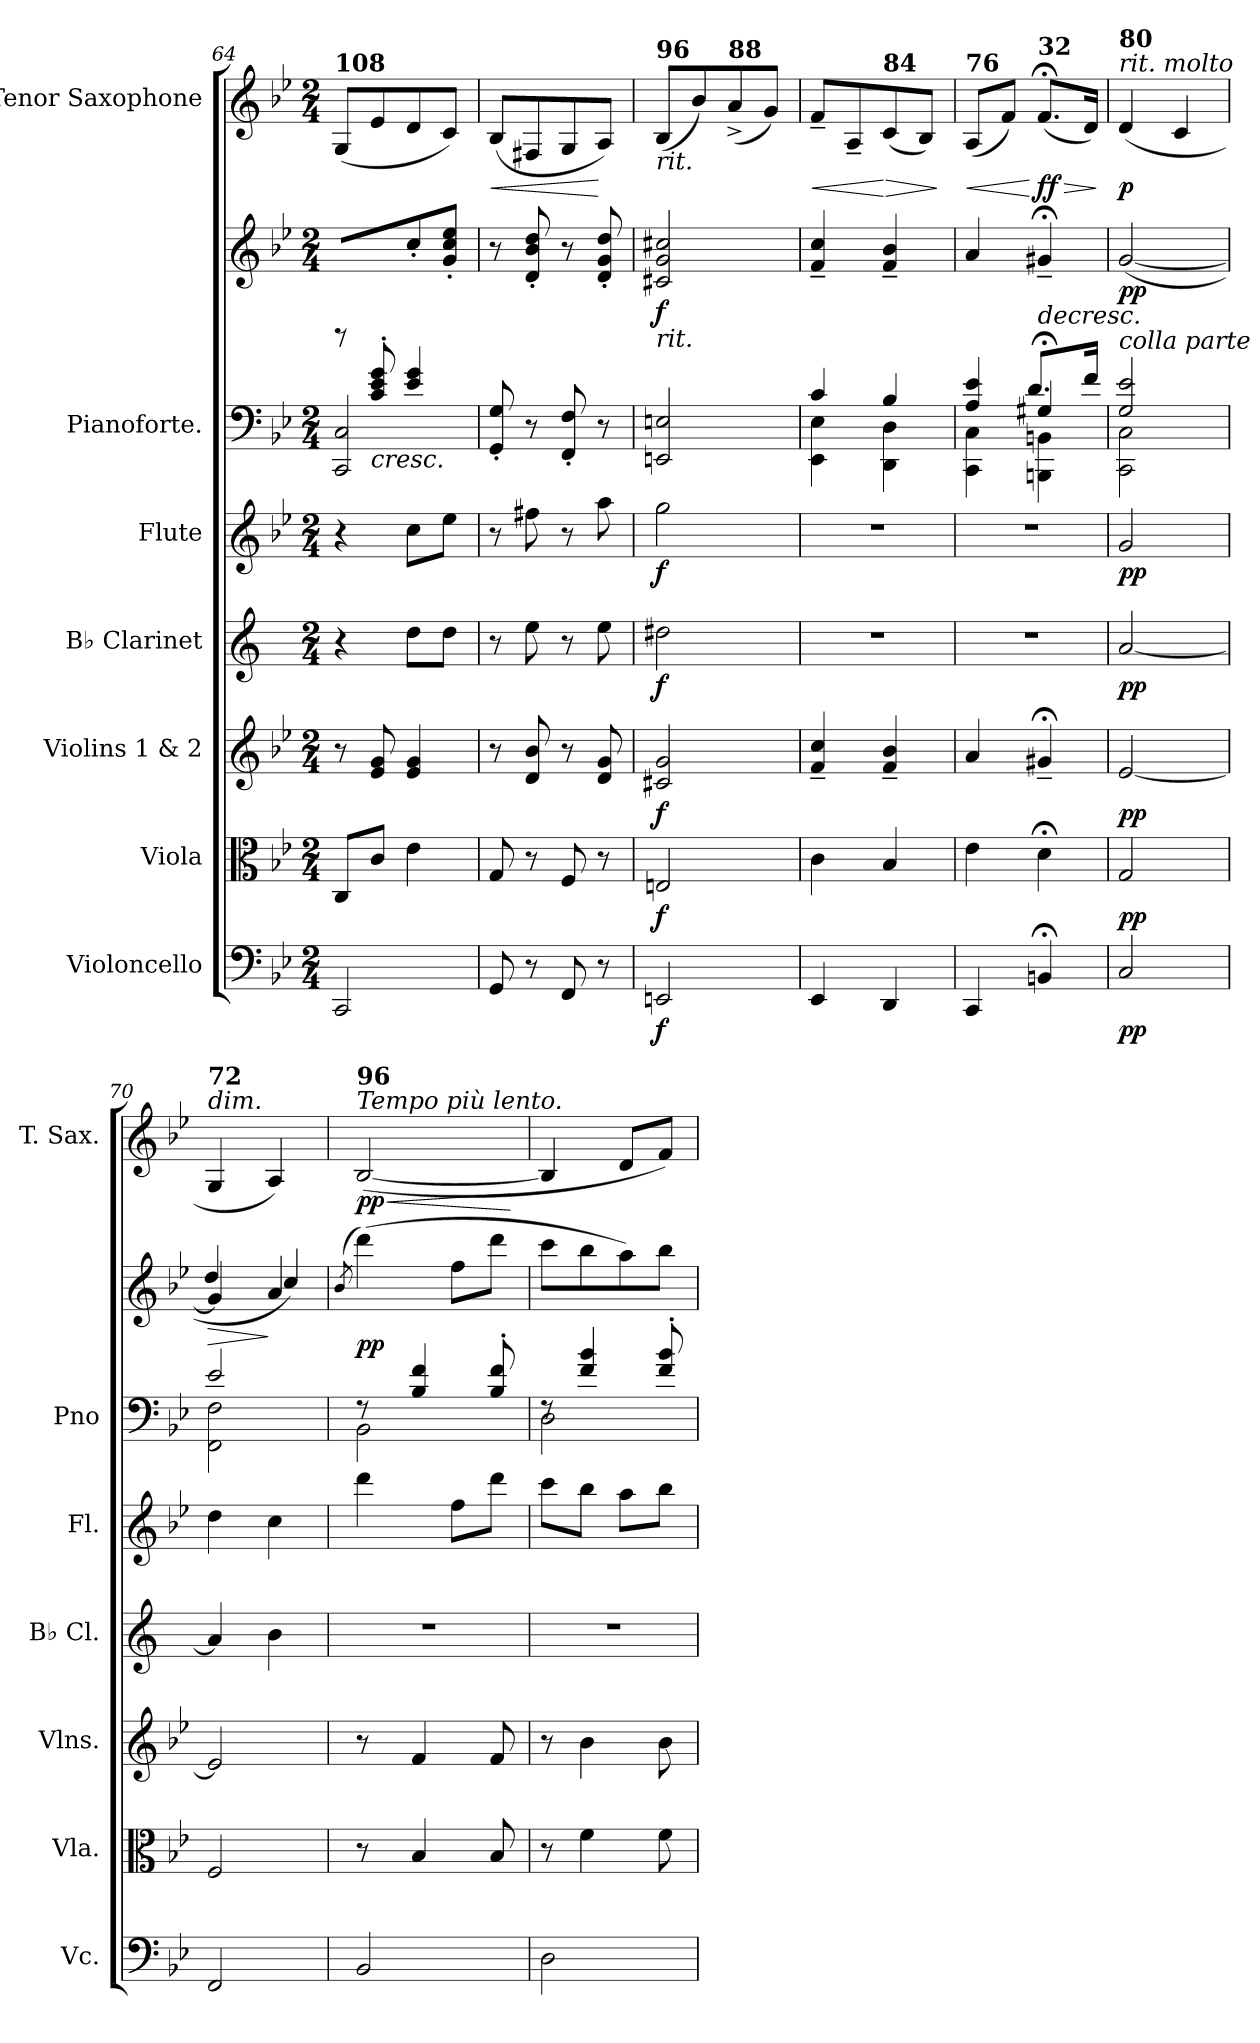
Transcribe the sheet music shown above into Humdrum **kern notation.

**kern	**dynam	**kern	**dynam	**kern	**dynam	**kern	**dynam	**kern	**dynam	**kern	**kern	**dynam	**kern	**dynam
*part7	*part7	*part6	*part6	*part5	*part5	*part4	*part4	*part3	*part3	*part2	*part2	*part2	*part1	*part1
*staff8	*staff8	*staff7	*staff7	*staff6	*staff6	*staff5	*staff5	*staff4	*staff4	*staff3	*staff2	*staff2/3	*staff1	*staff1
*I"Violoncello	*	*I"Viola	*	*I"Violins 1 &amp; 2	*	*I"B♭ Clarinet	*	*I"Flute	*	*I"Pianoforte.	*	*	*I"Tenor Saxophone	*
*I'Vc.	*	*I'Vla.	*	*I'Vlns.	*	*I'B♭ Cl.	*	*I'Fl.	*	*I'Pno	*	*	*I'T. Sax.	*
*clefF4	*	*clefC3	*	*clefG2	*	*clefG2	*	*clefG2	*	*clefF4	*clefG2	*	*clefG2	*
*	*	*	*	*	*	*ITrd1c2	*	*	*	*	*	*	*ITrd8c14	*
*k[b-e-]	*	*k[b-e-]	*	*k[b-e-]	*	*k[b-e-]	*	*k[b-e-]	*	*k[b-e-]	*k[b-e-]	*	*k[b-e-]	*
*M2/4	*	*M2/4	*	*M2/4	*	*M2/4	*	*M2/4	*	*M2/4	*M2/4	*	*M2/4	*
=64	=64	=64	=64	=64	=64	=64	=64	=64	=64	=64	=64	=64	=64	=64
*	*	*	*	*	*	*	*	*	*	*^	*	*	*	*
*	*	*	*	*	*	*	*	*	*	*	*^	*	*	*	*
!	!	!	!	!	!	!	!	!	!	!	!	!	!	!	!LO:TX:a:B:t=108	!
2CC/	.	8C/L	.	8r	.	4r	.	4r	.	8ryy	2CC/ 2C/	4ryy	8rGG	.	(8GG/L	.
!	!	!	!	!	!	!	!	!	!	!	!	!	!	!LO:HP:b=2	!	!
.	.	8c/J	.	8e-/ 8g/	.	.	.	.	.	8c/' 8e-/' 8g/'L	.	.	8ryy	<	8E-/	.
.	.	4e-\	.	4e-/ 4g/	.	8cc\L	.	8cc\L	.	4ryy	.	4e-/ 4g/	8cc'/	.	8D/	.
.	.	.	.	.	.	8cc\J	.	8ee-\J	.	.	.	.	8g/' 8cc/' 8ee-/'J	.	8C/J)	.
*	*	*	*	*	*	*	*	*	*	*v	*v	*v	*	*	*	*
=65	=65	=65	=65	=65	=65	=65	=65	=65	=65	=65	=65	=65	=65	=65
!	!	!	!	!	!	!	!	!	!	!	!	!	!	!LO:HP:b
8GG/	.	8G/	.	8r	.	8r	.	8r	.	8GG/' 8G/'	8r	.	(8BB-/L	<
8r	.	8r	.	8d/ 8b-/	.	8dd\	.	8ff#X\	.	8r	8d/' 8b-/' 8dd/'	.	8FF#X/	.
8FF/	.	8F/	.	8r	.	8r	.	8r	.	8FF/' 8F/'	8r	.	8GG/	.
8r	.	8r	.	8d/ 8g/	.	8dd\	.	8aa\	.	8r	8d/' 8g/' 8dd/'	.	8AA/J)	[
=66	=66	=66	=66	=66	=66	=66	=66	=66	=66	=66	=66	=66	=66	=66
!	!	!	!	!	!	!	!	!	!	!	!	!	!LO:TX:b:i:t=rit.	!
!	!	!	!	!	!	!	!	!	!	!	!	!	!LO:TX:a:B:t=96	!
!	!	!	!	!	!	!	!	!	!	!	!LO:TX:b:i:t=rit.	!	!	!
!	!LO:DY:b	!	!LO:DY:b	!	!LO:DY:b	!	!LO:DY:b	!	!LO:DY:b	!	!	!LO:DY:b	!	!
2EEn/	f	2En/	f	2c#X/ 2g/	f	2cc#X\	f	2gg\	f	2EEn/ 2En/	2c#X/ 2g/ 2cc#X/	f	(8BB-/L	.
.	.	.	.	.	.	.	.	.	.	.	.	.	8B-/)	.
!	!	!	!	!	!	!	!	!	!	!	!	!	!LO:TX:a:B:t=88	!
.	.	.	.	.	.	.	.	.	.	.	.	.	(8A^/	.
.	.	.	.	.	.	.	.	.	.	.	.	.	8G/J)	.
!!LO:PB:g=z
=67	=67	=67	=67	=67	=67	=67	=67	=67	=67	=67	=67	=67	=67	=67
*	*	*	*	*	*	*	*	*	*	*^	*	*	*	*
!	!	!	!	!	!	!	!	!	!	!	!	!	!	!	!LO:HP:b
4EE-/	.	4c\	.	4f/~ 4cc/~	.	2r	.	2r	.	4c/	4EE-\ 4E-\	4f/~ 4cc/~	.	8F~/L	<
.	.	.	.	.	.	.	.	.	.	.	.	.	.	8AA~/	.
!	!	!	!	!	!	!	!	!	!	!	!	!	!	!LO:TX:a:B:t=84	!
!	!	!	!	!	!	!	!	!	!	!	!	!	!	!	!LO:HP:n=1:b
4DD/	.	4B-/	.	4f/~ 4b-/~	.	.	.	.	.	4B-/	4DD\ 4D\	4f/~ 4b-/~	.	(8C/	[ >
.	.	.	.	.	.	.	.	.	.	.	.	.	.	8BB-/J)	.
*	*	*	*	*	*	*	*	*	*	*v	*v	*	*	*	*
.	.	.	.	.	.	.	.	.	.	.	.	.	.	]
=68	=68	=68	=68	=68	=68	=68	=68	=68	=68	=68	=68	=68	=68	=68
*	*	*	*	*	*	*	*	*	*	*^	*	*	*	*
*	*	*	*	*	*	*	*	*	*	*	*^	*	*	*	*
!	!	!	!	!	!	!	!	!	!	!	!	!	!	!	!LO:TX:a:B:t=76	!
!	!	!	!	!	!	!	!	!	!	!	!	!	!	!	!	!LO:HP:b
4CC/	.	4e-\	.	4a/	.	2r	.	2r	.	4A/ 4e-/	4ryy	4CC\ 4C\	4a/	.	(8AA/L	<
.	.	.	.	.	.	.	.	.	.	.	.	.	.	.	8F/J)	.
!	!	!	!	!	!	!	!	!	!	!	!	!	!	!	!LO:TX:a:B:t=32	!
!	!	!	!	!	!	!	!	!	!	!	!	!	!	!LO:HP:b	!	!LO:HP:n=1:b
!	!	!	!	!	!	!	!	!	!	!	!	!	!	!	!	!LO:DY:n=1:b
4BBn;</	.	4d;<\	.	4g#X;<~/	.	.	.	.	.	4G#X/	8.d/L	4BBBn\; 4BBn\;	4g#X;<~/	>	(8.F;</L	[ > ff
.	.	.	.	.	.	.	.	.	.	.	16f/Jk	.	.	.	16D/Jk)	.
*	*	*	*	*	*	*	*	*	*	*v	*v	*v	*	*	*	*
.	.	.	.	.	.	.	.	.	.	.	.	[	.	]
=69	=69	=69	=69	=69	=69	=69	=69	=69	=69	=69	=69	=69	=69	=69
*	*	*	*	*	*	*	*	*	*	*^	*	*	*	*
!	!	!	!	!	!	!	!	!	!	!	!	!	!	!LO:TX:a:i:t=rit. molto	!
!	!	!	!	!	!	!	!	!	!	!	!	!	!	!LO:TX:a:B:t=80	!
!	!	!	!	!	!	!	!	!	!	!LO:TX:a:i:t=colla  parte	!	!	!	!	!
!	!LO:DY:b	!	!LO:DY:b	!	!LO:DY:b	!	!LO:DY:b	!	!LO:DY:b	!	!	!	!LO:DY:b	!	!LO:DY:b
2C/	pp	2G/	pp	[2e-/	pp	[2g/	pp	2g/	pp	2G/ 2e-/	2CC\ 2C\	([2g/	pp	(4D/	p
.	.	.	.	.	.	.	.	.	.	.	.	.	.	4C/	.
=70	=70	=70	=70	=70	=70	=70	=70	=70	=70	=70	=70	=70	=70	=70	=70
!	!	!	!	!	!	!	!	!	!	!	!	!	!	!LO:TX:a:i:t=dim.	!
!	!	!	!	!	!	!	!	!	!	!	!	!	!	!LO:TX:a:B:t=72	!
!	!	!	!	!	!	!	!	!	!	!	!	!	!LO:HP:b	!	!
*	*	*	*	*	*	*	*	*	*	*	*	*^	*	*	*
2FF/	.	2F/	.	2e-/]	.	4g/]	.	4dd\	.	2e-/	2FF\ 2F\	4g/]	4dd/	>	4GG/	.
.	.	.	.	.	.	4a\	.	4cc\	.	.	.	4a/	4cc/)	]	4AA/)	.
=71	=71	=71	=71	=71	=71	=71	=71	=71	=71	=71	=71	=71	=71	=71	=71	=71
.	.	.	.	.	.	.	.	.	.	.	.	(>8qb-/	.	.	.	.
!	!	!	!	!	!	!	!	!	!	!	!	!	!	!	!LO:TX:a:i:t=Tempo più lento.	!
!	!	!	!	!	!	!	!	!	!	!	!	!	!	!	!LO:TX:a:B:t=96	!
!	!	!	!	!	!	!	!	!	!	!	!	!	!	!LO:DY:b	!	!LO:HP:b
!	!	!	!	!	!	!	!	!	!	!	!	!	!	!	!	!LO:DY:n=1:b
2BB-/	.	8r	.	8r	.	2r	.	4ddd\	.	8rF	2BB-\	(>4ddd\)	32b-\KKLyy	pp	([2BB-/	< pp
.	.	.	.	.	.	.	.	.	.	.	.	.	8..ddd\Jyy	.	.	.
.	.	4B-/	.	4f/	.	.	.	.	.	4B-/ 4f/	.	.	.	.	.	.
.	.	.	.	.	.	.	.	8ff\L	.	.	.	8ff\L	4ryy	.	.	.
.	.	8B-/	.	8f/	.	.	.	8ddd\J	.	8B-/' 8f/'	.	8ddd\J	.	.	.	.
*	*	*	*	*	*	*	*	*	*	*v	*v	*	*	*	*	*
*	*	*	*	*	*	*	*	*	*	*	*v	*v	*	*	*
.	.	.	.	.	.	.	.	.	.	.	.	.	.	[
=72	=72	=72	=72	=72	=72	=72	=72	=72	=72	=72	=72	=72	=72	=72
*	*	*	*	*	*	*	*	*	*	*^	*	*	*	*
2D\	.	8r	.	8r	.	2r	.	8ccc\L	.	8rF	2D\	8ccc\L	.	4BB-/]	.
.	.	4f\	.	4b-\	.	.	.	8bb-\J	.	4f/ 4b-/	.	8bb-\	.	.	.
.	.	.	.	.	.	.	.	8aa\L	.	.	.	8aa\)	.	8D/L	.
.	.	8f\	.	8b-\	.	.	.	8bb-\J	.	8f/' 8b-/'	.	8bb-\J	.	8F/J)	.
*	*	*	*	*	*	*	*	*	*	*v	*v	*	*	*	*
.	.	.	.	.	.	.	.	.	.	.	.	]	.	.
=	=	=	=	=	=	=	=	=	=	=	=	=	=	=
*-	*-	*-	*-	*-	*-	*-	*-	*-	*-	*-	*-	*-	*-	*-
